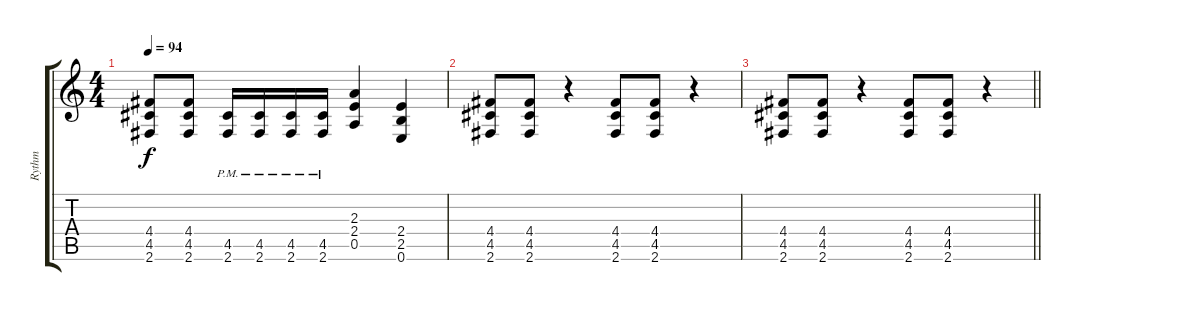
\track ("Rythm" "Rythm") {instrument overdrivenguitar}
\staff {score tabs}
\tuning (E4 B3 G3 D3 A2 E2) {hide}
\ts (4 4)
\tempo 94
\clef g2
\ks c
(4.4 4.5 2.6).8{dy f} (4.4 4.5 2.6).8 (4.5{pm} 2.6{pm}).16 (4.5{pm} 2.6{pm}).16 (4.5{pm} 2.6{pm}).16 (4.5{pm} 2.6{pm}).16 (2.3 2.4 0.5).4 (2.4 2.5 0.6).4 |
(4.4 4.5 2.6).8 (4.4 4.5 2.6).8 r.4 (4.4 4.5 2.6).8 (4.4 4.5 2.6).8 r.4 |
\barLineRight lightlight
(4.4 4.5 2.6).8 (4.4 4.5 2.6).8 r.4 (4.4 4.5 2.6).8 (4.4 4.5 2.6).8 r.4
